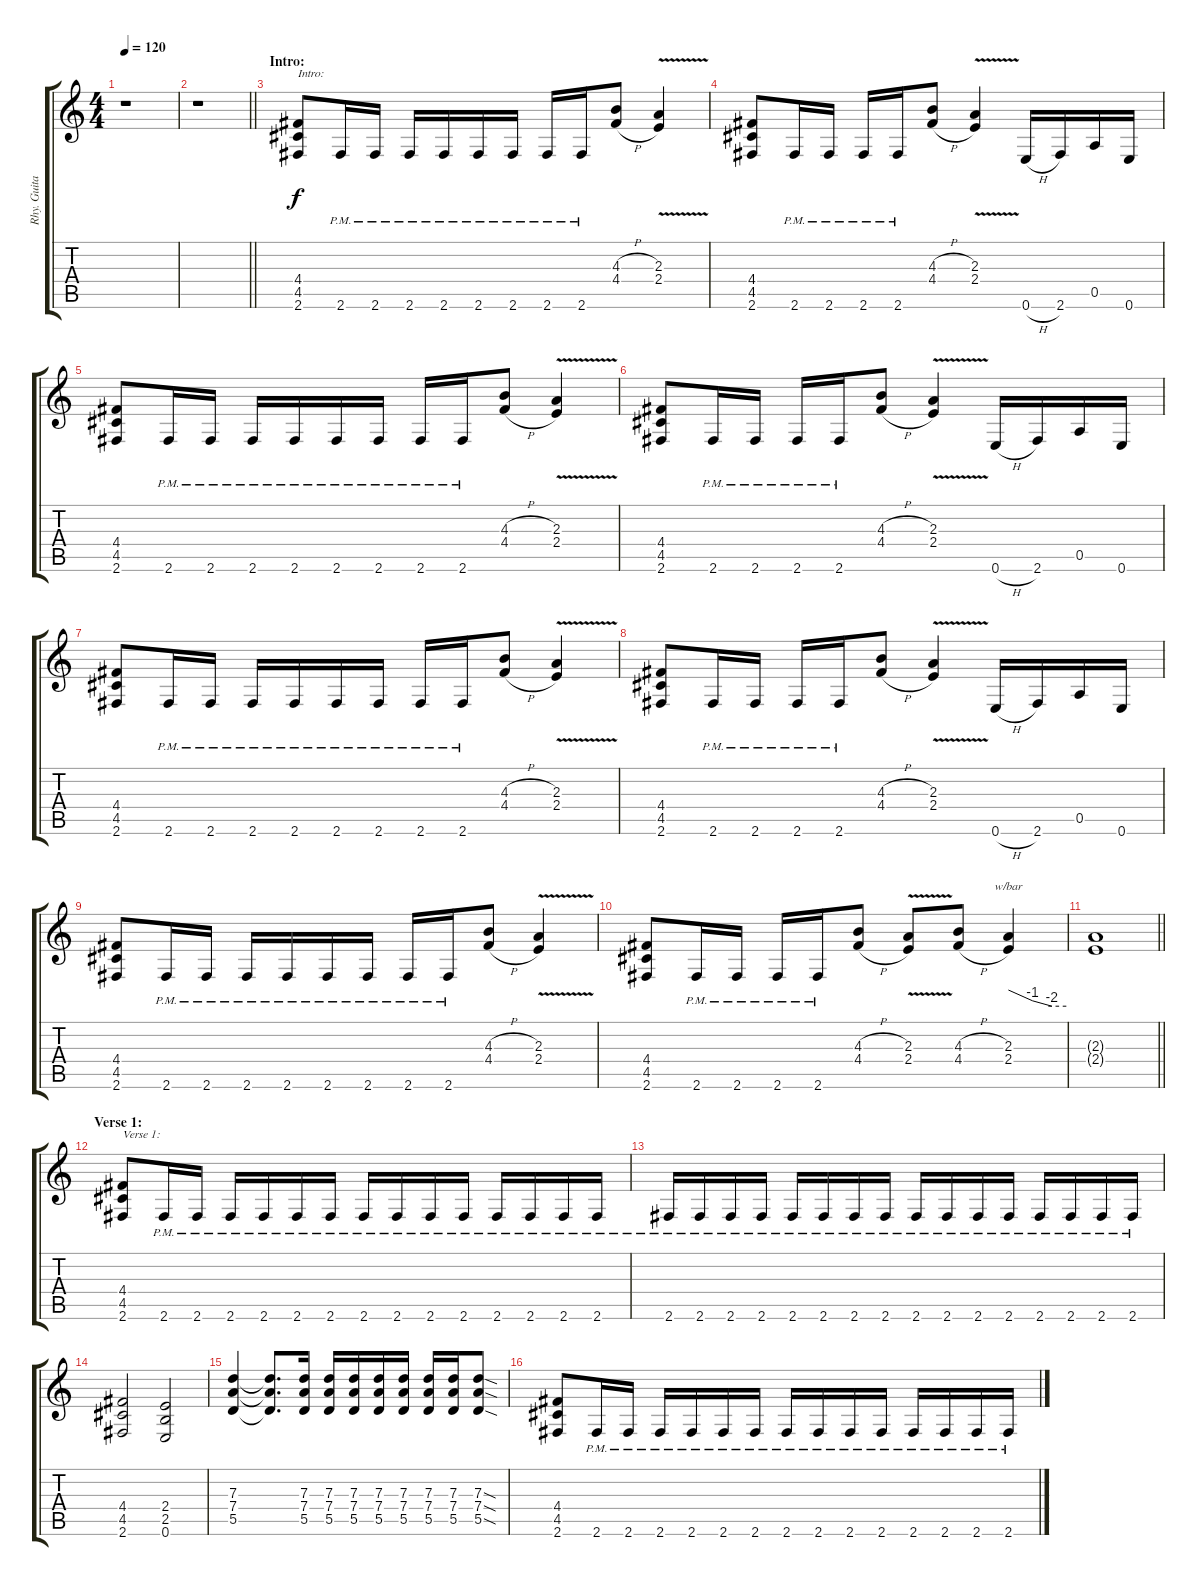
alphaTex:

\track ("Rhy. Guitar 2" "Rhy. Guita") {instrument distortionguitar}
\staff {score tabs}
\tuning (E4 B3 G3 D3 A2 E2) {hide}
\ts (4 4)
\tempo 120
\clef g2
\ks c
r.1{dy f instrument distortionguitar} |
\barLineRight lightlight
r.1 |
\section ("" "Intro:")
(4.4 4.5 2.6).8{txt "Intro:"} 2.6{pm}.16 2.6{pm}.16 2.6{pm}.16 2.6{pm}.16 2.6{pm}.16 2.6{pm}.16 2.6{pm}.16 2.6{pm}.16 (4.3{h} 4.4{h}).8 (2.3{v} 2.4).4 |
(4.4 4.5 2.6).8 2.6{pm}.16 2.6{pm}.16 2.6{pm}.16 2.6{pm}.16 (4.3{h} 4.4{h}).8 (2.3{v} 2.4).4 0.6{h}.16 2.6.16 0.5.16 0.6.16 |
(4.4 4.5 2.6).8 2.6{pm}.16 2.6{pm}.16 2.6{pm}.16 2.6{pm}.16 2.6{pm}.16 2.6{pm}.16 2.6{pm}.16 2.6{pm}.16 (4.3{h} 4.4{h}).8 (2.3{v} 2.4).4 |
(4.4 4.5 2.6).8 2.6{pm}.16 2.6{pm}.16 2.6{pm}.16 2.6{pm}.16 (4.3{h} 4.4{h}).8 (2.3{v} 2.4).4 0.6{h}.16 2.6.16 0.5.16 0.6.16 |
(4.4 4.5 2.6).8 2.6{pm}.16 2.6{pm}.16 2.6{pm}.16 2.6{pm}.16 2.6{pm}.16 2.6{pm}.16 2.6{pm}.16 2.6{pm}.16 (4.3{h} 4.4{h}).8 (2.3{v} 2.4).4 |
(4.4 4.5 2.6).8 2.6{pm}.16 2.6{pm}.16 2.6{pm}.16 2.6{pm}.16 (4.3{h} 4.4{h}).8 (2.3{v} 2.4).4 0.6{h}.16 2.6.16 0.5.16 0.6.16 |
(4.4 4.5 2.6).8 2.6{pm}.16 2.6{pm}.16 2.6{pm}.16 2.6{pm}.16 2.6{pm}.16 2.6{pm}.16 2.6{pm}.16 2.6{pm}.16 (4.3{h} 4.4{h}).8 (2.3{v} 2.4{v}).4 |
(4.4 4.5 2.6).8 2.6{pm}.16 2.6{pm}.16 2.6{pm}.16 2.6{pm}.16 (4.3{h} 4.4{h}).8 (2.3 2.4{v}).8 (4.3{h} 4.4{h}).8 (2.3 2.4).4{tbe (custom default 0 0 25 -4 45 -8 60 -8)} |
\barLineRight lightlight
(2.3{t} 2.4{t}).1 |
\section ("" "Verse 1:")
(4.4 4.5 2.6).8{txt "Verse 1:"} 2.6{pm}.16 2.6{pm}.16 2.6{pm}.16 2.6{pm}.16 2.6{pm}.16 2.6{pm}.16 2.6{pm}.16 2.6{pm}.16 2.6{pm}.16 2.6{pm}.16 2.6{pm}.16 2.6{pm}.16 2.6{pm}.16 2.6{pm}.16 |
2.6{pm}.16 2.6{pm}.16 2.6{pm}.16 2.6{pm}.16 2.6{pm}.16 2.6{pm}.16 2.6{pm}.16 2.6{pm}.16 2.6{pm}.16 2.6{pm}.16 2.6{pm}.16 2.6{pm}.16 2.6{pm}.16 2.6{pm}.16 2.6{pm}.16 2.6{pm}.16 |
(4.4 4.5 2.6).2 (2.4 2.5 0.6).2 |
(7.3 7.4 5.5).4 (7.3{t} 7.4{t} 5.5{t}).8{d} (7.3 7.4 5.5).16 (7.3 7.4 5.5).16 (7.3 7.4 5.5).16 (7.3 7.4 5.5).16 (7.3 7.4 5.5).16 (7.3 7.4 5.5).16 (7.3 7.4 5.5).16 (7.3{sod} 7.4{sod} 5.5{sod}).8 |
(4.4 4.5 2.6).8 2.6{pm}.16 2.6{pm}.16 2.6{pm}.16 2.6{pm}.16 2.6{pm}.16 2.6{pm}.16 2.6{pm}.16 2.6{pm}.16 2.6{pm}.16 2.6{pm}.16 2.6{pm}.16 2.6{pm}.16 2.6{pm}.16 2.6{pm}.16
